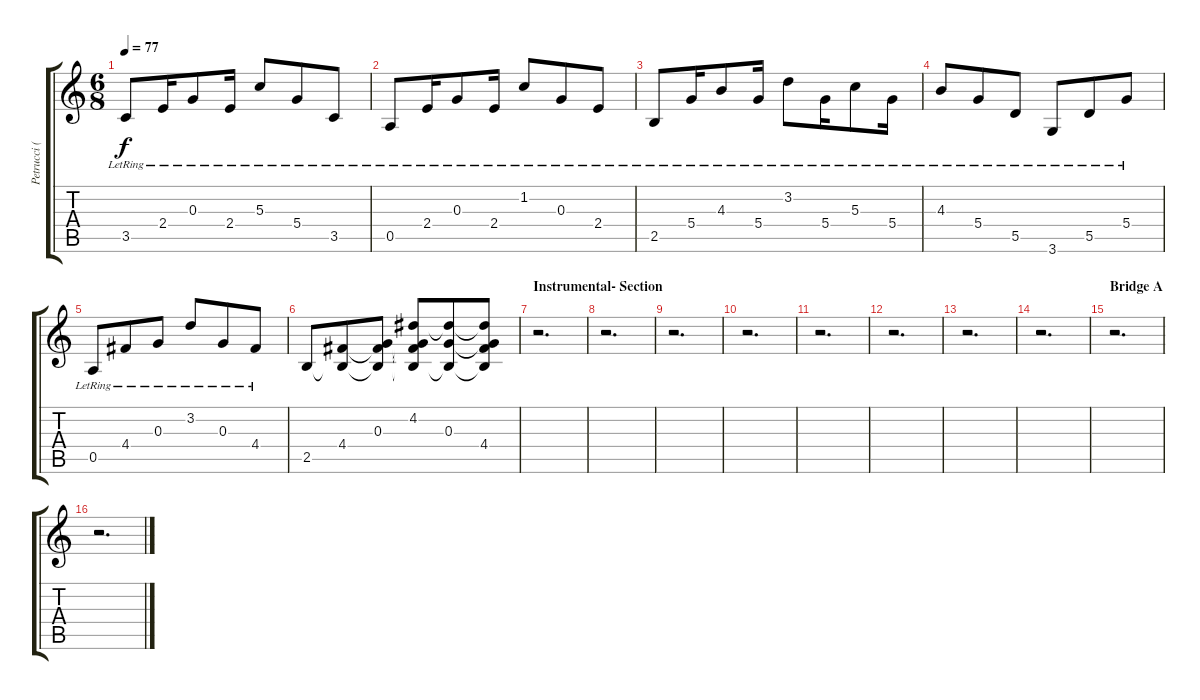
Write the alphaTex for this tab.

\track ("Petrucci (Acoustik Guitar)" "Petrucci (") {instrument acousticguitarsteel}
\staff {score tabs}
\tuning (E4 B3 G3 D3 A2 E2) {hide}
\ts (6 8)
\tempo 77
\clef g2
\ks c
3.5{lr}.8{dy f} 2.4{lr}.16 0.3{lr}.8 2.4{lr}.16 5.3{lr}.8 5.4{lr}.8 3.5{lr}.8 |
0.5{lr}.8 2.4{lr}.16 0.3{lr}.8 2.4{lr}.16 1.2{lr}.8 0.3{lr}.8 2.4{lr}.8 |
2.5{lr}.8 5.4{lr}.16 4.3{lr}.8 5.4{lr}.16 3.2{lr}.8 5.4{lr}.16 5.3{lr}.8 5.4{lr}.16 |
4.3{lr}.8 5.4{lr}.8 5.5{lr}.8 3.6{lr}.8 5.5{lr}.8 5.4{lr}.8 |
0.5{lr}.8 4.4{lr}.8 0.3{lr}.8 3.2{lr}.8 0.3{lr}.8 4.4{lr}.8 |
2.5.8 (4.4 2.5{t}).8 (0.3 4.4{t} 2.5{t}).8 (4.2 0.3{t} 4.4{t} 2.5{t}).8 (4.2{t} 0.3 2.5{t}).8 (4.2{t} 0.3{t} 4.4 2.5{t}).8 |
\section ("" "Instrumental- Section")
r.2{d} |
r.2{d} |
r.2{d} |
r.2{d} |
r.2{d} |
r.2{d} |
r.2{d} |
r.2{d} |
\section ("" "Bridge A")
r.2{d} |
r.2{d}
